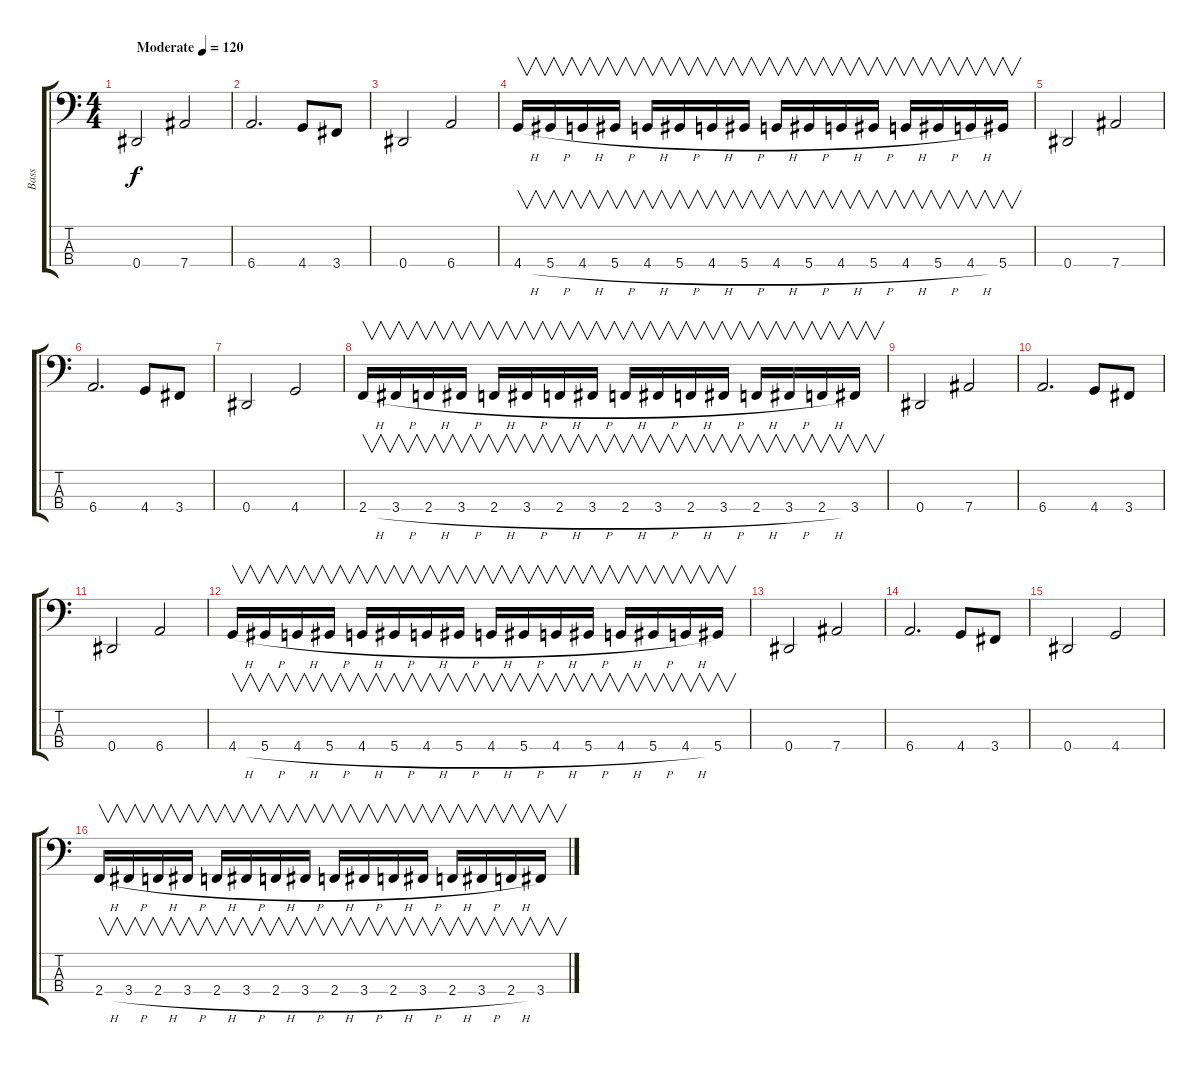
\track ("Bass" "Bass") {instrument electricbasspick}
\staff {score tabs}
\tuning (Gb2 Db2 Ab1 Eb1) {hide}
\ts (4 4)
\tempo (120 "Moderate")
\clef f4
\ks c
0.4.2{dy f instrument electricbasspick} 7.4.2 |
6.4.2{d} 4.4.8 3.4.8 |
0.4.2 6.4.2 |
4.4{h}.16{v} 5.4{h}.16{v} 4.4{h}.16{v} 5.4{h}.16{v} 4.4{h}.16{v} 5.4{h}.16{v} 4.4{h}.16{v} 5.4{h}.16{v} 4.4{h}.16{v} 5.4{h}.16{v} 4.4{h}.16{v} 5.4{h}.16{v} 4.4{h}.16{v} 5.4{h}.16{v} 4.4{h}.16{v} 5.4.16{v} |
0.4.2 7.4.2 |
6.4.2{d} 4.4.8 3.4.8 |
0.4.2 4.4.2 |
2.4{h}.16{v} 3.4{h}.16{v} 2.4{h}.16{v} 3.4{h}.16{v} 2.4{h}.16{v} 3.4{h}.16{v} 2.4{h}.16{v} 3.4{h}.16{v} 2.4{h}.16{v} 3.4{h}.16{v} 2.4{h}.16{v} 3.4{h}.16{v} 2.4{h}.16{v} 3.4{h}.16{v} 2.4{h}.16{v} 3.4.16{v} |
0.4.2 7.4.2 |
6.4.2{d} 4.4.8 3.4.8 |
0.4.2 6.4.2 |
4.4{h}.16{v} 5.4{h}.16{v} 4.4{h}.16{v} 5.4{h}.16{v} 4.4{h}.16{v} 5.4{h}.16{v} 4.4{h}.16{v} 5.4{h}.16{v} 4.4{h}.16{v} 5.4{h}.16{v} 4.4{h}.16{v} 5.4{h}.16{v} 4.4{h}.16{v} 5.4{h}.16{v} 4.4{h}.16{v} 5.4.16{v} |
0.4.2 7.4.2 |
6.4.2{d} 4.4.8 3.4.8 |
0.4.2 4.4.2 |
2.4{h}.16{v} 3.4{h}.16{v} 2.4{h}.16{v} 3.4{h}.16{v} 2.4{h}.16{v} 3.4{h}.16{v} 2.4{h}.16{v} 3.4{h}.16{v} 2.4{h}.16{v} 3.4{h}.16{v} 2.4{h}.16{v} 3.4{h}.16{v} 2.4{h}.16{v} 3.4{h}.16{v} 2.4{h}.16{v} 3.4.16{v}
